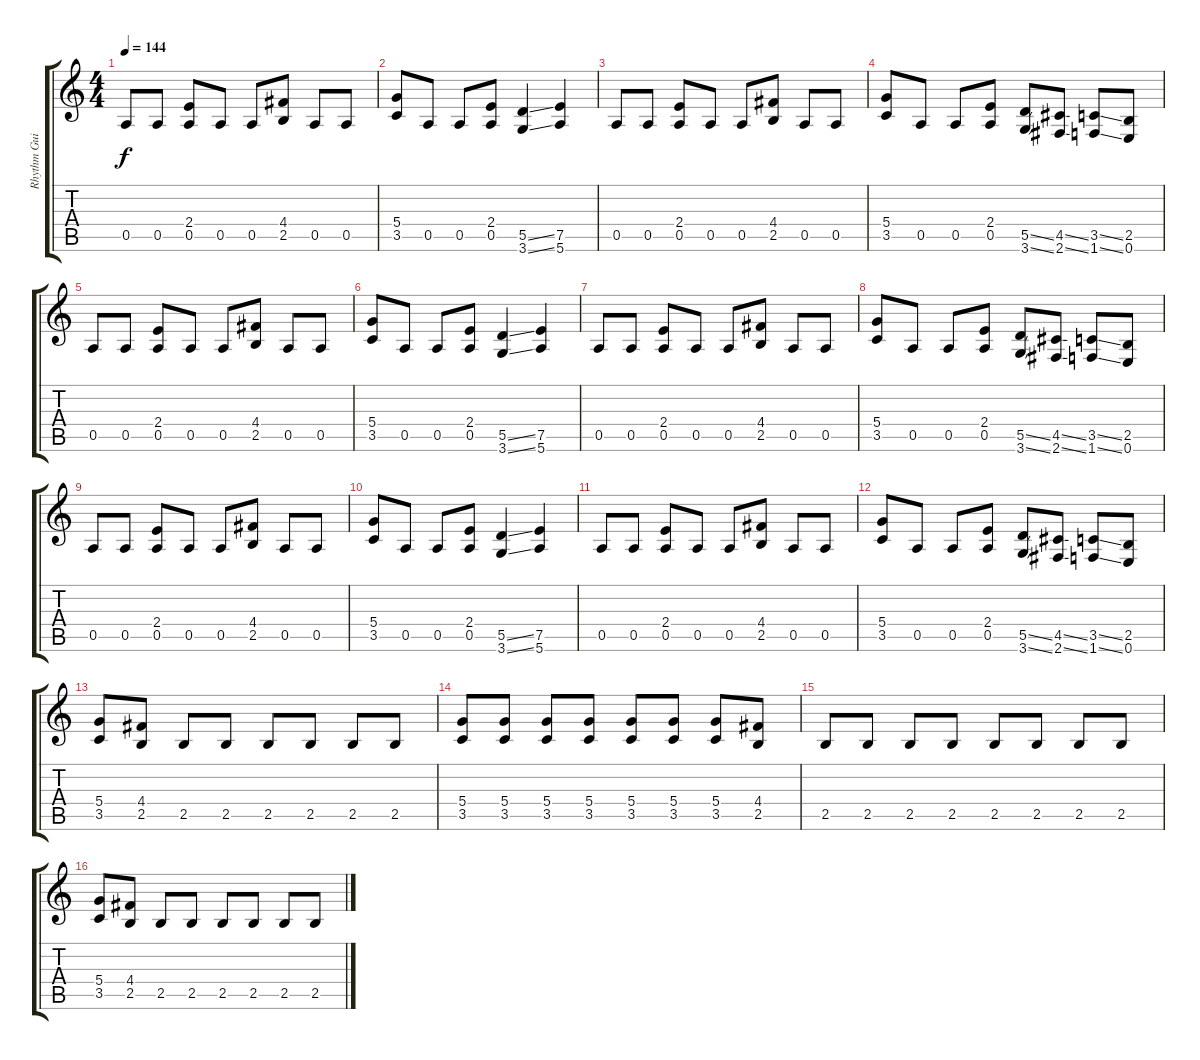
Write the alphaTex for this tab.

\track ("Rhythm Guitar" "Rhythm Gui") {instrument distortionguitar}
\staff {score tabs}
\tuning (E4 B3 G3 D3 A2 E2) {hide}
\ts (4 4)
\tempo 144
\clef g2
\ks c
0.5.8{dy f} 0.5.8 (2.4 0.5).8 0.5.8 0.5.8 (4.4 2.5).8 0.5.8 0.5.8 |
(5.4 3.5).8 0.5.8 0.5.8 (2.4 0.5).8 (5.5{ss} 3.6{ss}).4 (7.5 5.6).4 |
0.5.8 0.5.8 (2.4 0.5).8 0.5.8 0.5.8 (4.4 2.5).8 0.5.8 0.5.8 |
(5.4 3.5).8 0.5.8 0.5.8 (2.4 0.5).8 (5.5{ss} 3.6{ss}).8 (4.5{ss} 2.6{ss}).8 (3.5{ss} 1.6{ss}).8 (2.5 0.6).8 |
0.5.8 0.5.8 (2.4 0.5).8 0.5.8 0.5.8 (4.4 2.5).8 0.5.8 0.5.8 |
(5.4 3.5).8 0.5.8 0.5.8 (2.4 0.5).8 (5.5{ss} 3.6{ss}).4 (7.5 5.6).4 |
0.5.8 0.5.8 (2.4 0.5).8 0.5.8 0.5.8 (4.4 2.5).8 0.5.8 0.5.8 |
(5.4 3.5).8 0.5.8 0.5.8 (2.4 0.5).8 (5.5{ss} 3.6{ss}).8 (4.5{ss} 2.6{ss}).8 (3.5{ss} 1.6{ss}).8 (2.5 0.6).8 |
0.5.8 0.5.8 (2.4 0.5).8 0.5.8 0.5.8 (4.4 2.5).8 0.5.8 0.5.8 |
(5.4 3.5).8 0.5.8 0.5.8 (2.4 0.5).8 (5.5{ss} 3.6{ss}).4 (7.5 5.6).4 |
0.5.8 0.5.8 (2.4 0.5).8 0.5.8 0.5.8 (4.4 2.5).8 0.5.8 0.5.8 |
(5.4 3.5).8 0.5.8 0.5.8 (2.4 0.5).8 (5.5{ss} 3.6{ss}).8 (4.5{ss} 2.6{ss}).8 (3.5{ss} 1.6{ss}).8 (2.5 0.6).8 |
(5.4 3.5).8 (4.4 2.5).8 2.5.8 2.5.8 2.5.8 2.5.8 2.5.8 2.5.8 |
(5.4 3.5).8 (5.4 3.5).8 (5.4 3.5).8 (5.4 3.5).8 (5.4 3.5).8 (5.4 3.5).8 (5.4 3.5).8 (4.4 2.5).8 |
2.5.8 2.5.8 2.5.8 2.5.8 2.5.8 2.5.8 2.5.8 2.5.8 |
(5.4 3.5).8 (4.4 2.5).8 2.5.8 2.5.8 2.5.8 2.5.8 2.5.8 2.5.8
